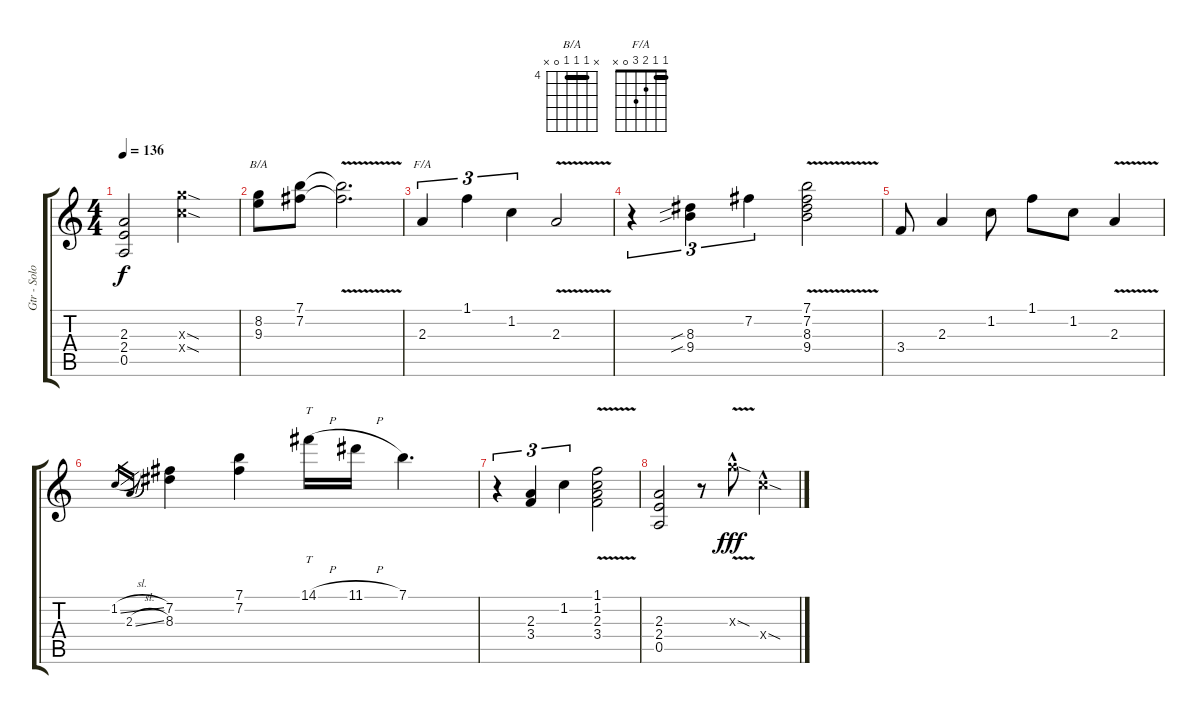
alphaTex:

\track ("Gtr - Solo" "Gtr - Solo") {instrument overdrivenguitar}
\staff {score tabs}
\tuning (E4 B3 G3 D3 A2 E2) {hide}
\chord ("B/A" x 4 4 4 0 x) {firstfret 4 barre 4}
\chord ("F/A" 1 1 2 3 0 x) {barre 1}
\ts (4 4)
\tempo 136
\clef g2
\ks aminor
(2.3{t} 2.4{t} 0.5{t}).2{dy f} (12.3{sod x} 10.4{sod x}).2 |
(8.2 9.3).8{ch "B/A"} (7.1 7.2).8 (7.1{v t} 7.2{v t}).2{d} |
2.3.4{tu (3 2) ch "F/A"} 1.1.4{tu (3 2)} 1.2.4{tu (3 2)} 2.3{v}.2 |
r.4{tu (3 2)} (8.3{sib} 9.4{sib}).4{tu (3 2)} 7.2.4{tu (3 2)} (7.1{v} 7.2{v} 8.3{v} 9.4{v}).2 |
3.4.8 2.3.4 1.2.8 1.1.8 1.2.8 2.3{v}.4 |
1.2{sl}.16{gr} 2.3{sl}.16{gr} (7.2 8.3).4 (7.1 7.2).4 14.1{h}.16{tt} 11.1{h}.16 7.1.4{d} |
r.4{tu (3 2)} (2.3 3.4).4{tu (3 2)} 1.2.4{tu (3 2)} (1.1{v} 1.2{v} 2.3{v} 3.4{v}).2 |
(2.3 2.4 0.5).2 r.8 12.3{v sod hac x}.8{dy fff} 10.4{sod hac x}.4
